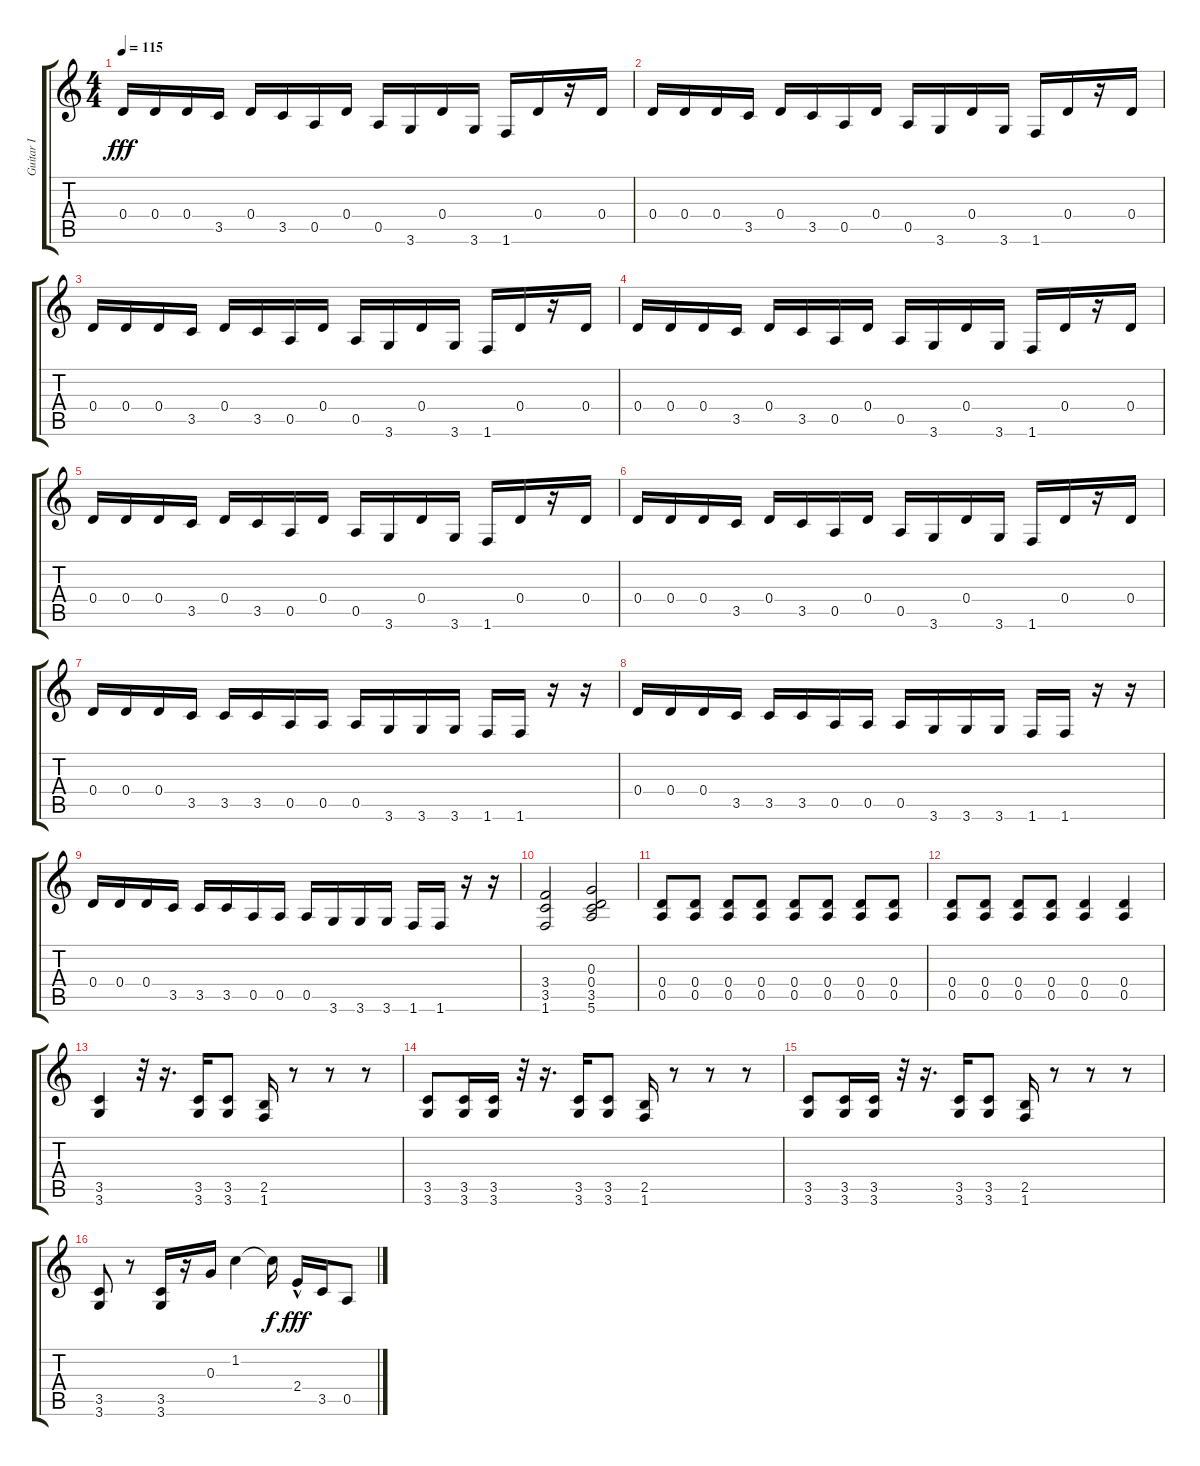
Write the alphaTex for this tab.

\track ("Guitar I" "Guitar I") {instrument electricbassfinger}
\staff {score tabs}
\tuning (E4 B3 G3 D3 A2 E2) {hide}
\ts (4 4)
\tempo 115
\clef g2
\ks c
0.4.16{dy fff instrument electricbassfinger} 0.4.16 0.4.16 3.5.16 0.4.16 3.5.16 0.5.16 0.4.16 0.5.16 3.6.16 0.4.16 3.6.16 1.6.16 0.4.16 r.16 0.4.16 |
0.4.16 0.4.16 0.4.16 3.5.16 0.4.16 3.5.16 0.5.16 0.4.16 0.5.16 3.6.16 0.4.16 3.6.16 1.6.16 0.4.16 r.16 0.4.16 |
0.4.16 0.4.16 0.4.16 3.5.16 0.4.16 3.5.16 0.5.16 0.4.16 0.5.16 3.6.16 0.4.16 3.6.16 1.6.16 0.4.16 r.16 0.4.16 |
0.4.16 0.4.16 0.4.16 3.5.16 0.4.16 3.5.16 0.5.16 0.4.16 0.5.16 3.6.16 0.4.16 3.6.16 1.6.16 0.4.16 r.16 0.4.16 |
0.4.16 0.4.16 0.4.16 3.5.16 0.4.16 3.5.16 0.5.16 0.4.16 0.5.16 3.6.16 0.4.16 3.6.16 1.6.16 0.4.16 r.16 0.4.16 |
0.4.16 0.4.16 0.4.16 3.5.16 0.4.16 3.5.16 0.5.16 0.4.16 0.5.16 3.6.16 0.4.16 3.6.16 1.6.16 0.4.16 r.16 0.4.16 |
0.4.16 0.4.16 0.4.16 3.5.16 3.5.16 3.5.16 0.5.16 0.5.16 0.5.16 3.6.16 3.6.16 3.6.16 1.6.16 1.6.16 r.16 r.16 |
0.4.16 0.4.16 0.4.16 3.5.16 3.5.16 3.5.16 0.5.16 0.5.16 0.5.16 3.6.16 3.6.16 3.6.16 1.6.16 1.6.16 r.16 r.16 |
0.4.16 0.4.16 0.4.16 3.5.16 3.5.16 3.5.16 0.5.16 0.5.16 0.5.16 3.6.16 3.6.16 3.6.16 1.6.16 1.6.16 r.16 r.16 |
(3.4 3.5 1.6).2 (0.3 0.4 3.5 5.6).2 |
(0.4 0.5).8 (0.4 0.5).8 (0.4 0.5).8 (0.4 0.5).8 (0.4 0.5).8 (0.4 0.5).8 (0.4 0.5).8 (0.4 0.5).8 |
(0.4 0.5).8 (0.4 0.5).8 (0.4 0.5).8 (0.4 0.5).8 (0.4 0.5).4 (0.4 0.5).4 |
(3.5 3.6).4 r.32 r.16{d} (3.5 3.6).16 (3.5 3.6).8 (2.5 1.6).16 r.8 r.8 r.8 |
(3.5 3.6).8 (3.5 3.6).16 (3.5 3.6).16 r.32 r.16{d} (3.5 3.6).16 (3.5 3.6).8 (2.5 1.6).16 r.8 r.8 r.8 |
(3.5 3.6).8 (3.5 3.6).16 (3.5 3.6).16 r.32 r.16{d} (3.5 3.6).16 (3.5 3.6).8 (2.5 1.6).16 r.8 r.8 r.8 |
(3.5 3.6).8 r.8 (3.5 3.6).16 r.16 0.3.16 1.2.4 1.2{t}.16{dy f} 2.4{hac}.16{dy fff} 3.5.16 0.5.8
